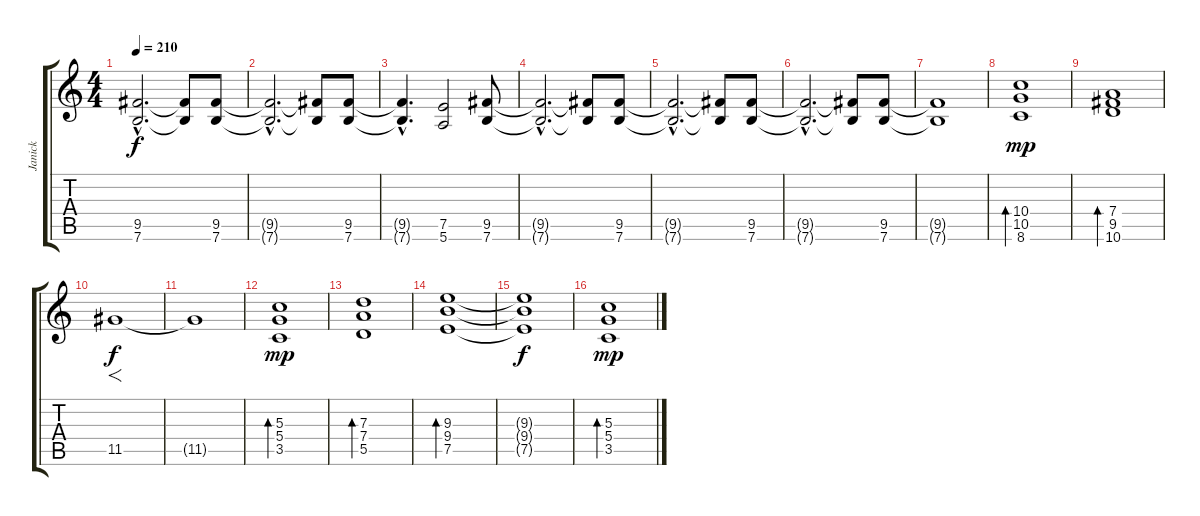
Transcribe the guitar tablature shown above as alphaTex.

\track ("Janick" "Janick") {instrument distortionguitar}
\staff {score tabs}
\tuning (E4 B3 G3 D3 A2 E2) {hide}
\ts (4 4)
\tempo 210
\clef g2
\ks c
(9.5{hac t} 7.6{hac t}).2{d dy f} (9.5{t} 7.6{t}).8 (9.5 7.6).8 |
(9.5{hac t} 7.6{hac t}).2{d} (9.5{t} 7.6{t}).8 (9.5 7.6).8 |
(9.5{hac t} 7.6{hac t}).4{d} (7.5 5.6).2 (9.5 7.6).8 |
(9.5{hac t} 7.6{hac t}).2{d} (9.5{t} 7.6{t}).8 (9.5 7.6).8 |
(9.5{hac t} 7.6{hac t}).2{d} (9.5{t} 7.6{t}).8 (9.5 7.6).8 |
(9.5{hac t} 7.6{hac t}).2{d} (9.5{t} 7.6{t}).8 (9.5 7.6).8 |
(9.5{t} 7.6{t}).1 |
(10.4 10.5 8.6).1{bd 120 dy mp} |
(7.4 9.5 10.6).1{bd 120} |
11.5.1{f dy f volume 10} |
11.5{t}.1{volume 0} |
(5.3 5.4 3.5).1{bd 120 dy mp} |
(7.3 7.4 5.5).1{bd 120} |
(9.3 9.4 7.5).1{bd 120} |
(9.3{t} 9.4{t} 7.5{t}).1{dy f} |
(5.3 5.4 3.5).1{bd 120 dy mp}
